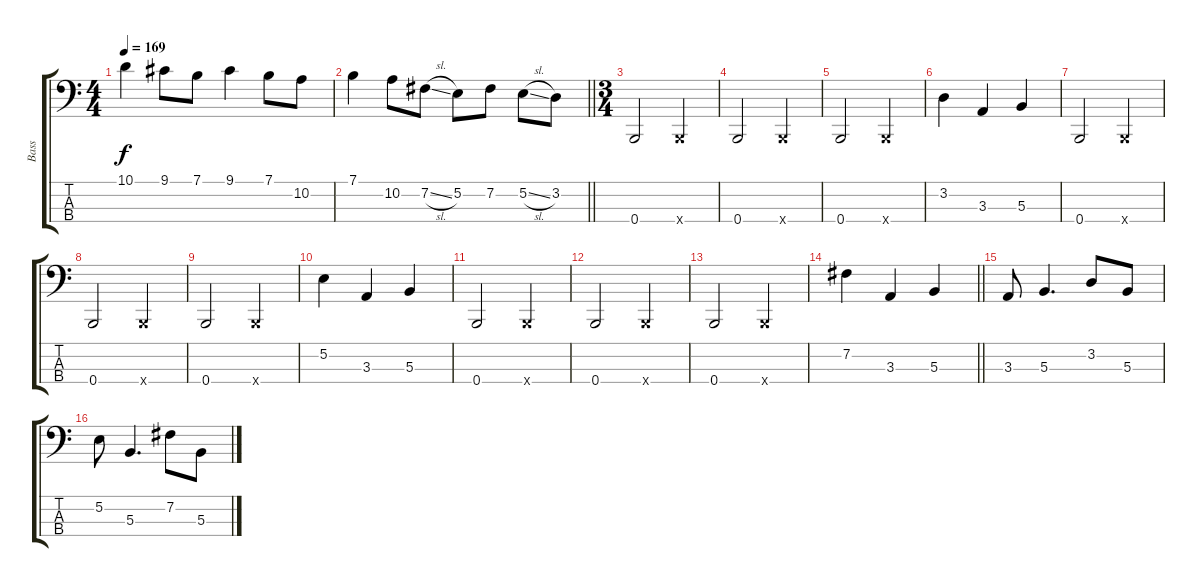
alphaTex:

\track ("Bass" "Bass") {instrument electricbassfinger}
\staff {score tabs}
\tuning (E2 B1 Gb1 B0) {hide}
\ts (4 4)
\tempo 169
\clef f4
\ks c
10.1.4{dy f} 9.1.8 7.1.8 9.1.4 7.1.8 10.2.8 |
\barLineRight lightlight
7.1.4 10.2.8 7.2{sl}.8 5.2.8 7.2.8 5.2{sl}.8 3.2.8 |
\ts (3 4)
0.4.2 0.4{x}.4 |
0.4.2 0.4{x}.4 |
0.4.2 0.4{x}.4 |
3.2.4 3.3.4 5.3.4 |
0.4.2 0.4{x}.4 |
0.4.2 0.4{x}.4 |
0.4.2 0.4{x}.4 |
5.2.4 3.3.4 5.3.4 |
0.4.2 0.4{x}.4 |
0.4.2 0.4{x}.4 |
0.4.2 0.4{x}.4 |
\barLineRight lightlight
7.2.4 3.3.4 5.3.4 |
3.3.8 5.3.4{d} 3.2.8 5.3.8 |
5.2.8 5.3.4{d} 7.2.8 5.3.8
